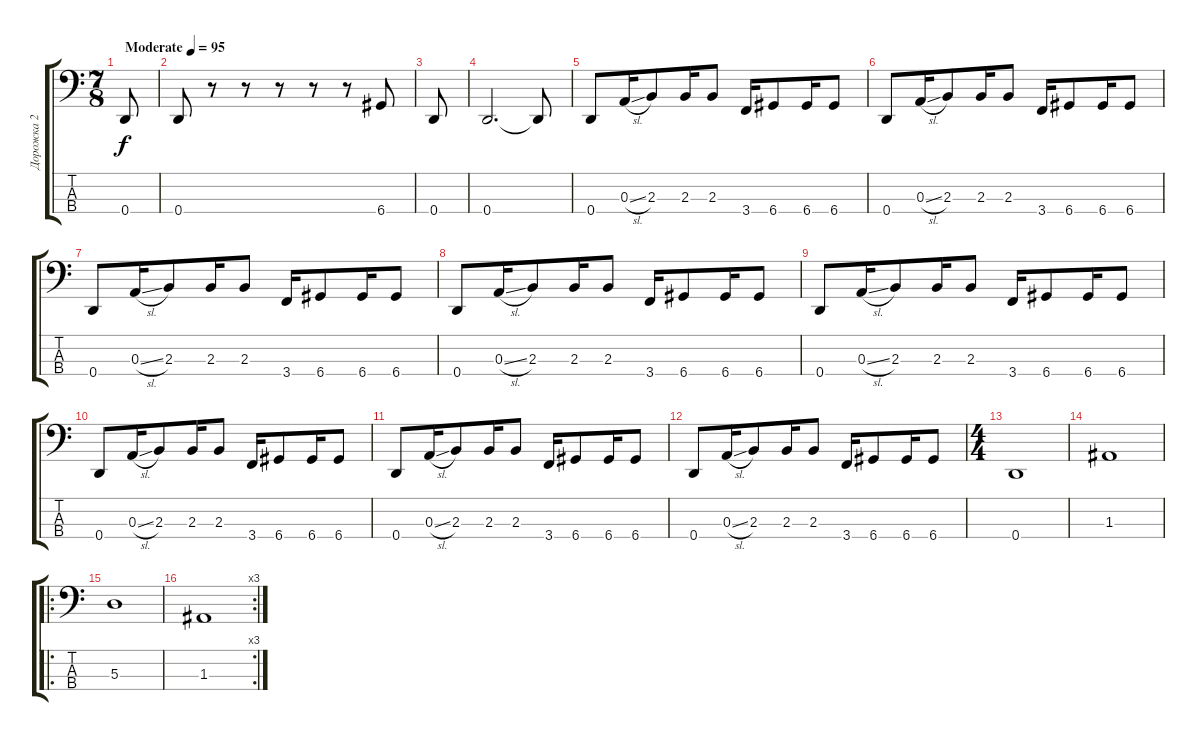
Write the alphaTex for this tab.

\track ("Дорожка 2" "Дорожка 2") {instrument electricbassfinger}
\staff {score tabs}
\tuning (G2 D2 A1 D1) {hide}
\ts (7 8)
\tempo (95 "Moderate")
\clef f4
\ks c
0.4.8{dy f instrument electricbassfinger} |
0.4.8 r.8 r.8 r.8 r.8 r.8 6.4.8 |
0.4.8 |
0.4.2{d} 0.4{t}.8 |
0.4.8 0.3{sl}.16 2.3.8 2.3.16 2.3.8 3.4.16 6.4.8 6.4.16 6.4.8 |
0.4.8 0.3{sl}.16 2.3.8 2.3.16 2.3.8 3.4.16 6.4.8 6.4.16 6.4.8 |
0.4.8 0.3{sl}.16 2.3.8 2.3.16 2.3.8 3.4.16 6.4.8 6.4.16 6.4.8 |
0.4.8 0.3{sl}.16 2.3.8 2.3.16 2.3.8 3.4.16 6.4.8 6.4.16 6.4.8 |
0.4.8 0.3{sl}.16 2.3.8 2.3.16 2.3.8 3.4.16 6.4.8 6.4.16 6.4.8 |
0.4.8 0.3{sl}.16 2.3.8 2.3.16 2.3.8 3.4.16 6.4.8 6.4.16 6.4.8 |
0.4.8 0.3{sl}.16 2.3.8 2.3.16 2.3.8 3.4.16 6.4.8 6.4.16 6.4.8 |
0.4.8 0.3{sl}.16 2.3.8 2.3.16 2.3.8 3.4.16 6.4.8 6.4.16 6.4.8 |
\ts (4 4)
0.4.1 |
1.3.1 |
\ro
5.3.1 |
\rc 3
1.3.1
